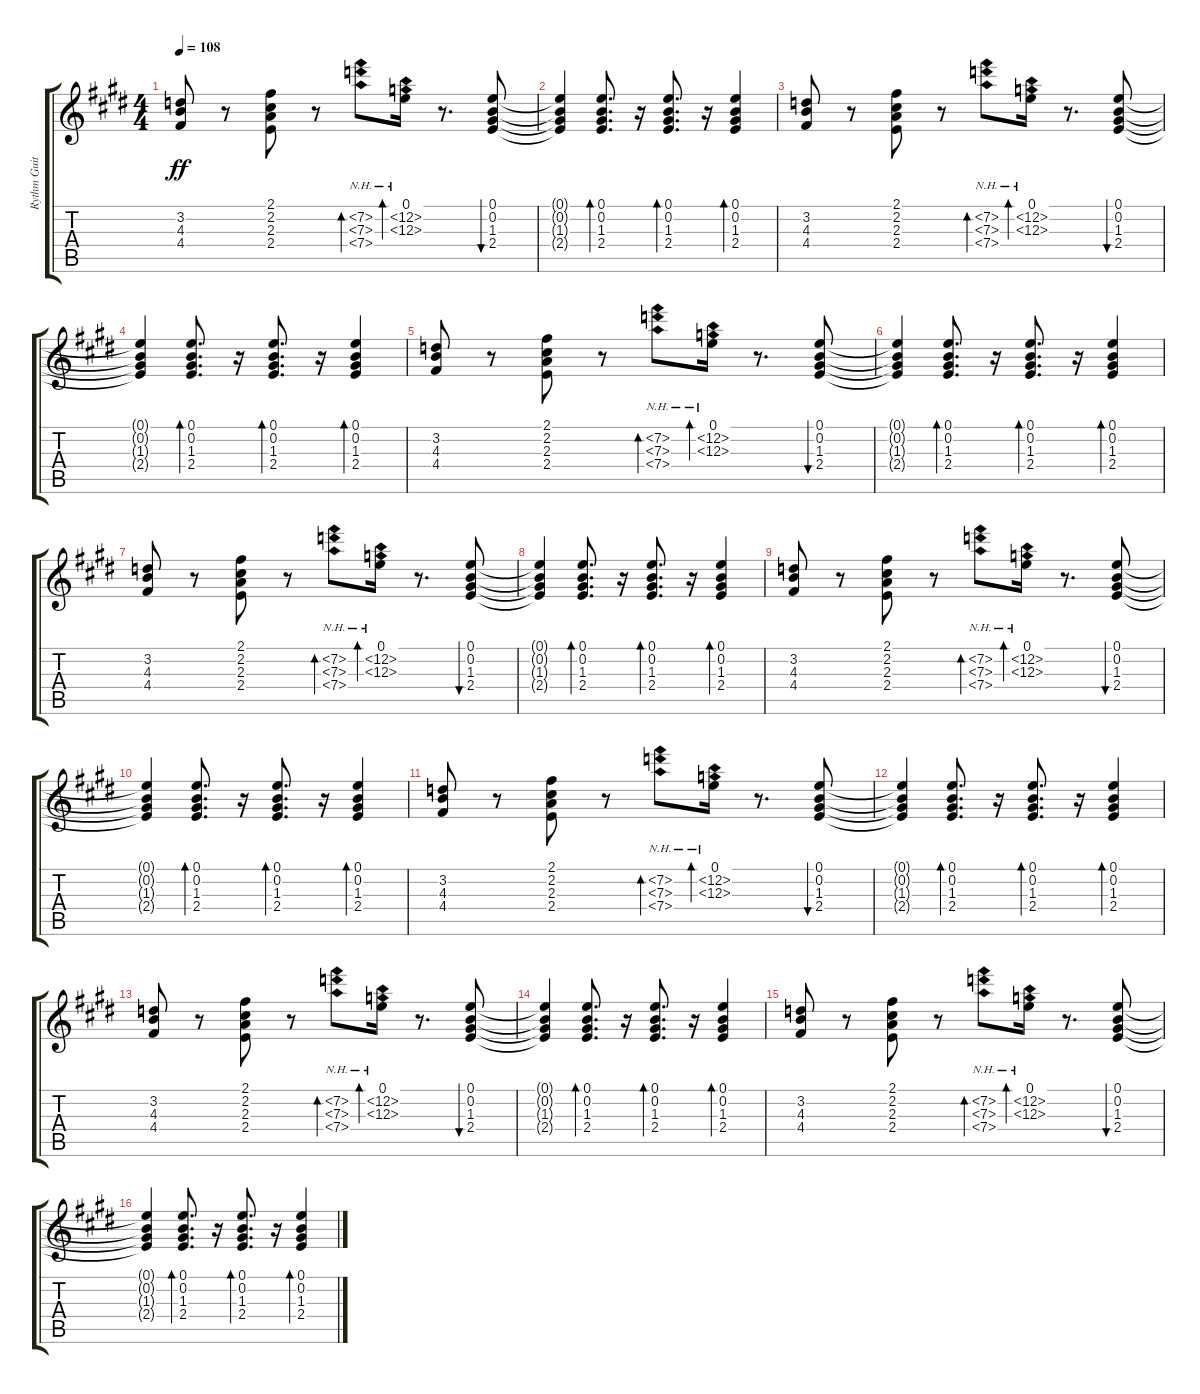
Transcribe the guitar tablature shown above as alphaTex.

\track ("Rythm Guitar-right" "Rythm Guit") {instrument electricguitarjazz}
\staff {score tabs}
\tuning (E4 B3 G3 D3 A2 E2) {hide}
\ts (4 4)
\tempo 108
\clef g2
\ks e
(3.2 4.3 4.4).8{dy ff} r.8 (2.1 2.2 2.3 2.4).8 r.8 (7.2{nh} 7.3{nh} 7.4{nh}).8{bd 120} (0.1 0.2{nh} 0.3{nh}).16{bd 120} r.8{d} (0.1 0.2 1.3 2.4).8{bu 120} |
(0.1{t} 0.2{t} 1.3{t} 2.4{t}).4 (0.1 0.2 1.3 2.4).8{d bd 120} r.16 (0.1 0.2 1.3 2.4).8{d bd 120} r.16 (0.1 0.2 1.3 2.4).4{bd 120} |
(3.2 4.3 4.4).8 r.8 (2.1 2.2 2.3 2.4).8 r.8 (7.2{nh} 7.3{nh} 7.4{nh}).8{bd 120} (0.1 0.2{nh} 0.3{nh}).16{bd 120} r.8{d} (0.1 0.2 1.3 2.4).8{bu 120} |
(0.1{t} 0.2{t} 1.3{t} 2.4{t}).4 (0.1 0.2 1.3 2.4).8{d bd 120} r.16 (0.1 0.2 1.3 2.4).8{d bd 120} r.16 (0.1 0.2 1.3 2.4).4{bd 120} |
(3.2 4.3 4.4).8 r.8 (2.1 2.2 2.3 2.4).8 r.8 (7.2{nh} 7.3{nh} 7.4{nh}).8{bd 120} (0.1 0.2{nh} 0.3{nh}).16{bd 120} r.8{d} (0.1 0.2 1.3 2.4).8{bu 120} |
(0.1{t} 0.2{t} 1.3{t} 2.4{t}).4 (0.1 0.2 1.3 2.4).8{d bd 120} r.16 (0.1 0.2 1.3 2.4).8{d bd 120} r.16 (0.1 0.2 1.3 2.4).4{bd 120} |
(3.2 4.3 4.4).8 r.8 (2.1 2.2 2.3 2.4).8 r.8 (7.2{nh} 7.3{nh} 7.4{nh}).8{bd 120} (0.1 0.2{nh} 0.3{nh}).16{bd 120} r.8{d} (0.1 0.2 1.3 2.4).8{bu 120} |
(0.1{t} 0.2{t} 1.3{t} 2.4{t}).4 (0.1 0.2 1.3 2.4).8{d bd 120} r.16 (0.1 0.2 1.3 2.4).8{d bd 120} r.16 (0.1 0.2 1.3 2.4).4{bd 120} |
(3.2 4.3 4.4).8 r.8 (2.1 2.2 2.3 2.4).8 r.8 (7.2{nh} 7.3{nh} 7.4{nh}).8{bd 120} (0.1 0.2{nh} 0.3{nh}).16{bd 120} r.8{d} (0.1 0.2 1.3 2.4).8{bu 120} |
(0.1{t} 0.2{t} 1.3{t} 2.4{t}).4 (0.1 0.2 1.3 2.4).8{d bd 120} r.16 (0.1 0.2 1.3 2.4).8{d bd 120} r.16 (0.1 0.2 1.3 2.4).4{bd 120} |
(3.2 4.3 4.4).8 r.8 (2.1 2.2 2.3 2.4).8 r.8 (7.2{nh} 7.3{nh} 7.4{nh}).8{bd 120} (0.1 0.2{nh} 0.3{nh}).16{bd 120} r.8{d} (0.1 0.2 1.3 2.4).8{bu 120} |
(0.1{t} 0.2{t} 1.3{t} 2.4{t}).4 (0.1 0.2 1.3 2.4).8{d bd 120} r.16 (0.1 0.2 1.3 2.4).8{d bd 120} r.16 (0.1 0.2 1.3 2.4).4{bd 120} |
(3.2 4.3 4.4).8 r.8 (2.1 2.2 2.3 2.4).8 r.8 (7.2{nh} 7.3{nh} 7.4{nh}).8{bd 120} (0.1 0.2{nh} 0.3{nh}).16{bd 120} r.8{d} (0.1 0.2 1.3 2.4).8{bu 120} |
(0.1{t} 0.2{t} 1.3{t} 2.4{t}).4 (0.1 0.2 1.3 2.4).8{d bd 120} r.16 (0.1 0.2 1.3 2.4).8{d bd 120} r.16 (0.1 0.2 1.3 2.4).4{bd 120} |
(3.2 4.3 4.4).8 r.8 (2.1 2.2 2.3 2.4).8 r.8 (7.2{nh} 7.3{nh} 7.4{nh}).8{bd 120} (0.1 0.2{nh} 0.3{nh}).16{bd 120} r.8{d} (0.1 0.2 1.3 2.4).8{bu 120} |
(0.1{t} 0.2{t} 1.3{t} 2.4{t}).4 (0.1 0.2 1.3 2.4).8{d bd 120} r.16 (0.1 0.2 1.3 2.4).8{d bd 120} r.16 (0.1 0.2 1.3 2.4).4{bd 120}
